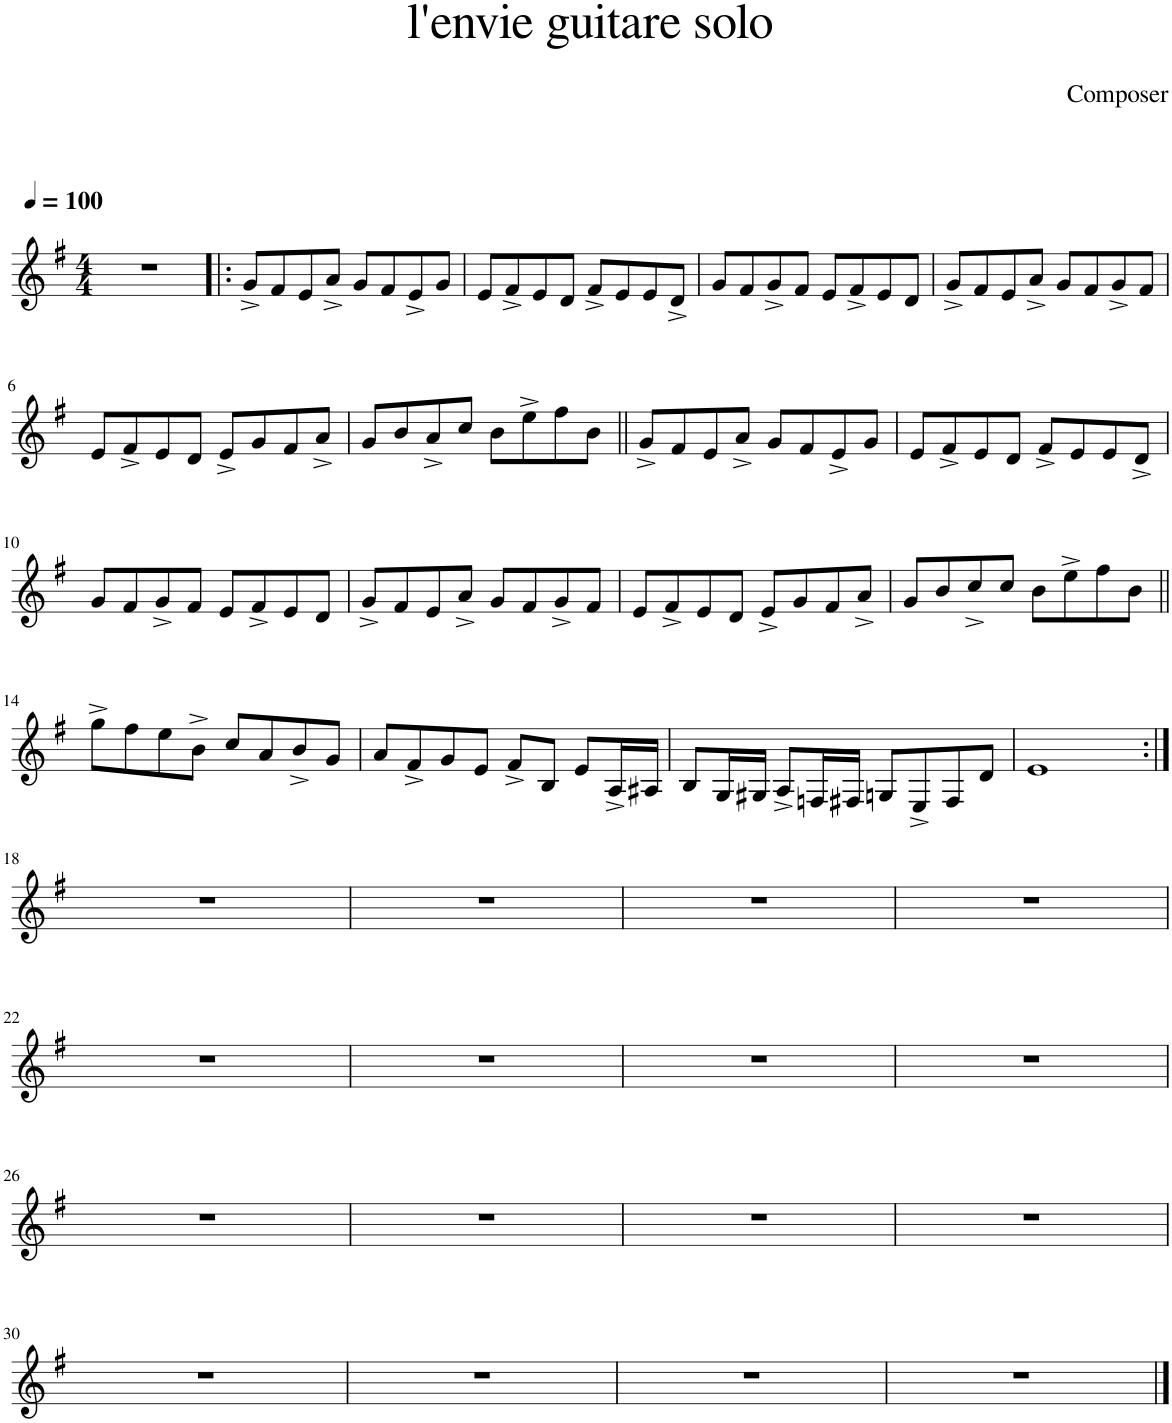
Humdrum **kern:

**kern
*part1
*staff1
*I"Piano
*I'Pno.
*clefG2
*k[f#]
*M4/4
*MM100
=1
1r
=2!|:
8g^/L
8f#/
8e/
8a^/J
8g/L
8f#/
8e^/
8g/J
=3
8e/L
8f#^/
8e/
8d/J
8f#^/L
8e/
8e/
8d^/J
=4
8g/L
8f#/
8g^/
8f#/J
8e/L
8f#^/
8e/
8d/J
=5
8g^/L
8f#/
8e/
8a^/J
8g/L
8f#/
8g^/
8f#/J
!!LO:LB:g=z
=6
8e/L
8f#^/
8e/
8d/J
8e^/L
8g/
8f#/
8a^/J
=7
8g/L
8b/
8a^/
8cc/J
8b\L
8ee^\
8ff#\
8b\J
=8||
8g^/L
8f#/
8e/
8a^/J
8g/L
8f#/
8e^/
8g/J
=9
8e/L
8f#^/
8e/
8d/J
8f#^/L
8e/
8e/
8d^/J
!!LO:LB:g=z
=10
8g/L
8f#/
8g^/
8f#/J
8e/L
8f#^/
8e/
8d/J
=11
8g^/L
8f#/
8e/
8a^/J
8g/L
8f#/
8g^/
8f#/J
=12
8e/L
8f#^/
8e/
8d/J
8e^/L
8g/
8f#/
8a^/J
=13
8g/L
8b/
8cc^/
8cc/J
8b\L
8ee^\
8ff#\
8b\J
!!LO:LB:g=z
=14||
8gg^\L
8ff#\
8ee\
8b^\J
8cc/L
8a/
8b^/
8g/J
=15
8a/L
8f#^/
8g/
8e/J
8f#^/L
8B/J
8e/L
16A^/L
16A#X/JJ
=16
8B/L
16G/L
16G#X/JJ
8A^/L
16Fn/L
16F#X/JJ
8Gn/L
8E^/
8F#/
8d/J
=17
1e
!!LO:LB:g=z
=18:|!
1r
=19
1r
=20
1r
=21
1r
!!LO:LB:g=z
=22
1r
=23
1r
=24
1r
=25
1r
!!LO:LB:g=z
=26
1r
=27
1r
=28
1r
=29
1r
!!LO:LB:g=z
=30
1r
=31
1r
=32
1r
=33
1r
==
*-
